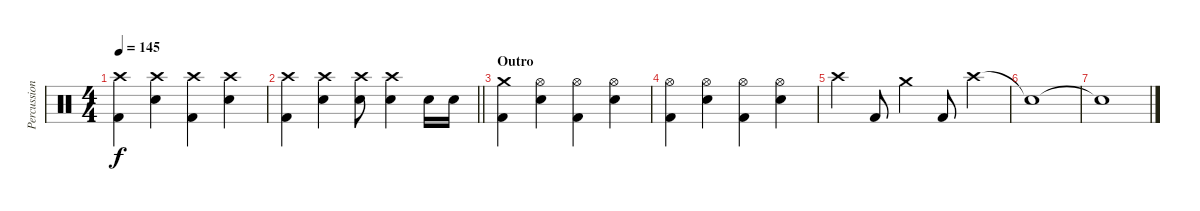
\track ("Percussion" "Percussion") {instrument percussion}
\staff {score}
\articulation defaults
\ts (4 4)
\tempo 145
\clef neutral
\ks c
("Crash high (hit)" "Kick (hit) 2").4{dy f} ("Crash high (hit)" "Snare (hit) 2").4 ("Crash high (hit)" "Kick (hit) 2").4 ("Crash high (hit)" "Snare (hit) 2").4 |
\barLineRight lightlight
("Crash high (hit)" "Kick (hit) 2").4 ("Crash high (hit)" "Snare (hit) 2").4 ("Crash high (hit)" "Snare (hit) 2").8 ("Crash high (hit)" "Snare (hit) 2").4 "Snare (hit) 2".16 "Snare (hit) 2".16 |
\section ("" "Outro")
("Crash medium (hit)" "Kick (hit) 2").4 ("Hi-Hat (open)" "Snare (hit) 2").4 ("Hi-Hat (open)" "Kick (hit) 2").4 ("Hi-Hat (open)" "Snare (hit) 2").4 |
("Hi-Hat (open)" "Kick (hit) 2").4 ("Hi-Hat (open)" "Snare (hit) 2").4 ("Hi-Hat (open)" "Kick (hit) 2").4 ("Hi-Hat (open)" "Snare (hit) 2").4 |
"Crash high (hit)".4 "Kick (hit) 2".8 "Crash medium (hit)".4 "Kick (hit) 2".8 "Crash high (hit)".4 |
"Snare (hit)"{t}.1 |
"Snare (hit)"{t}.1
